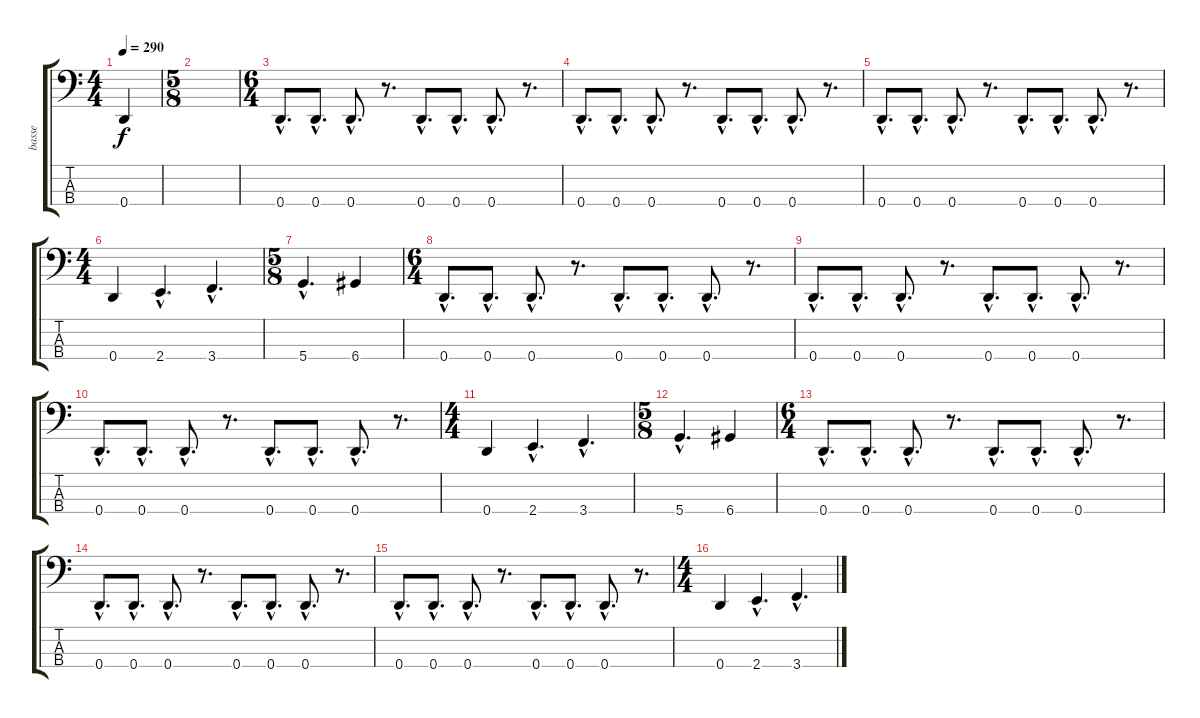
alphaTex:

\track ("basse" "basse") {instrument electricbassfinger}
\staff {score tabs}
\tuning (G2 D2 A1 D1) {hide}
\ts (4 4)
\tempo 290
\clef f4
\ks c
0.4.4{dy f instrument electricbassfinger} |
\ts (5 8)
|
\ts (6 4)
0.4{hac}.8{d} 0.4{hac}.8{d} 0.4{hac}.8{d} r.8{d} 0.4{hac}.8{d} 0.4{hac}.8{d} 0.4{hac}.8{d} r.8{d} |
0.4{hac}.8{d} 0.4{hac}.8{d} 0.4{hac}.8{d} r.8{d} 0.4{hac}.8{d} 0.4{hac}.8{d} 0.4{hac}.8{d} r.8{d} |
0.4{hac}.8{d} 0.4{hac}.8{d} 0.4{hac}.8{d} r.8{d} 0.4{hac}.8{d} 0.4{hac}.8{d} 0.4{hac}.8{d} r.8{d} |
\ts (4 4)
0.4.4 2.4{hac}.4{d} 3.4{hac}.4{d} |
\ts (5 8)
5.4{hac}.4{d} 6.4.4 |
\ts (6 4)
0.4{hac}.8{d} 0.4{hac}.8{d} 0.4{hac}.8{d} r.8{d} 0.4{hac}.8{d} 0.4{hac}.8{d} 0.4{hac}.8{d} r.8{d} |
0.4{hac}.8{d} 0.4{hac}.8{d} 0.4{hac}.8{d} r.8{d} 0.4{hac}.8{d} 0.4{hac}.8{d} 0.4{hac}.8{d} r.8{d} |
0.4{hac}.8{d} 0.4{hac}.8{d} 0.4{hac}.8{d} r.8{d} 0.4{hac}.8{d} 0.4{hac}.8{d} 0.4{hac}.8{d} r.8{d} |
\ts (4 4)
0.4.4 2.4{hac}.4{d} 3.4{hac}.4{d} |
\ts (5 8)
5.4{hac}.4{d} 6.4.4 |
\ts (6 4)
0.4{hac}.8{d} 0.4{hac}.8{d} 0.4{hac}.8{d} r.8{d} 0.4{hac}.8{d} 0.4{hac}.8{d} 0.4{hac}.8{d} r.8{d} |
0.4{hac}.8{d} 0.4{hac}.8{d} 0.4{hac}.8{d} r.8{d} 0.4{hac}.8{d} 0.4{hac}.8{d} 0.4{hac}.8{d} r.8{d} |
0.4{hac}.8{d} 0.4{hac}.8{d} 0.4{hac}.8{d} r.8{d} 0.4{hac}.8{d} 0.4{hac}.8{d} 0.4{hac}.8{d} r.8{d} |
\ts (4 4)
0.4.4 2.4{hac}.4{d} 3.4{hac}.4{d}
